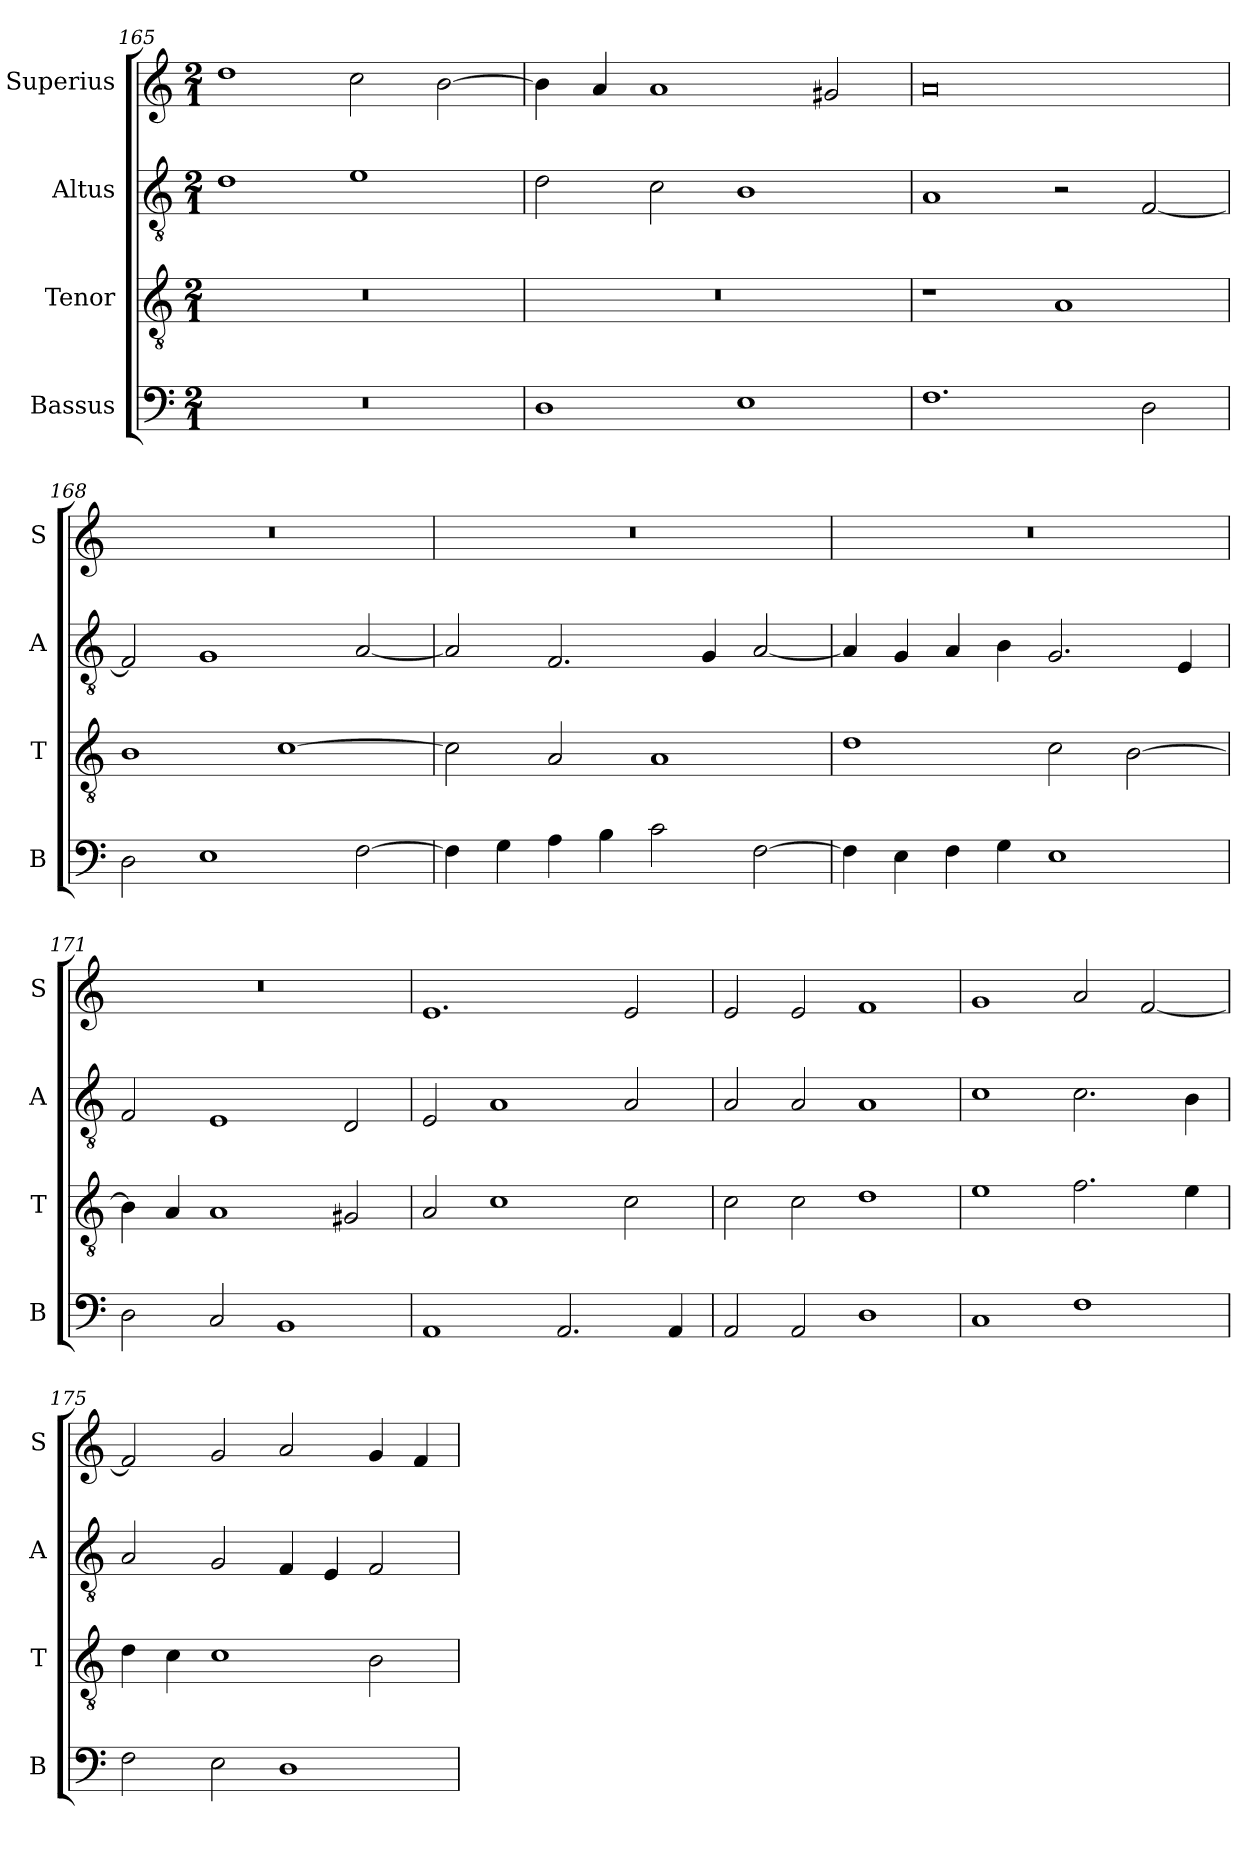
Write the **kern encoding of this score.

**kern	**kern	**kern	**kern
*part4	*part3	*part2	*part1
*staff4	*staff3	*staff2	*staff1
*I"Bassus	*I"Tenor	*I"Altus	*I"Superius
*I'B	*I'T	*I'A	*I'S
*clefF4	*clefGv2	*clefGv2	*clefG2
*k[]	*k[]	*k[]	*k[]
*C:	*C:	*C:	*C:
*M2/1	*M2/1	*M2/1	*M2/1
=165	=165	=165	=165
0r	0r	1d	1dd
.	.	1e	2cc
.	.	.	[2b
=166	=166	=166	=166
1D	0r	2d	4b]
.	.	.	4a
.	.	2c	1a
1E	.	1B	.
.	.	.	2g#X
=167	=167	=167	=167
1.F	1r	1A	0a
.	1A	2r	.
2D	.	[2F	.
=168	=168	=168	=168
2D	1B	2F]	0r
1E	.	1G	.
.	[1c	.	.
[2F	.	[2A	.
=169	=169	=169	=169
4F]	2c]	2A]	0r
4G	.	.	.
4A	2A	2.F	.
4B	.	.	.
2c	1A	.	.
.	.	4G	.
[2F	.	[2A	.
=170	=170	=170	=170
4F]	1d	4A]	0r
4E	.	4G	.
4F	.	4A	.
4G	.	4B	.
1E	2c	2.G	.
.	[2B	.	.
.	.	4E	.
=171	=171	=171	=171
2D	4B]	2F	0r
.	4A	.	.
2C	1A	1E	.
1BB	.	.	.
.	2G#X	2D	.
=172	=172	=172	=172
1AA	2A	2E	1.e
.	1c	1A	.
2.AA	.	.	.
.	2c	2A	2e
4AA	.	.	.
=173	=173	=173	=173
2AA	2c	2A	2e
2AA	2c	2A	2e
1D	1d	1A	1f
=174	=174	=174	=174
1C	1e	1c	1g
1F	2.f	2.c	2a
.	.	.	[2f
.	4e	4B	.
=175	=175	=175	=175
2F	4d	2A	2f]
.	4c	.	.
2E	1c	2G	2g
1D	.	4F	2a
.	.	4E	.
.	2B	2F	4g
.	.	.	4f
=	=	=	=
*-	*-	*-	*-
